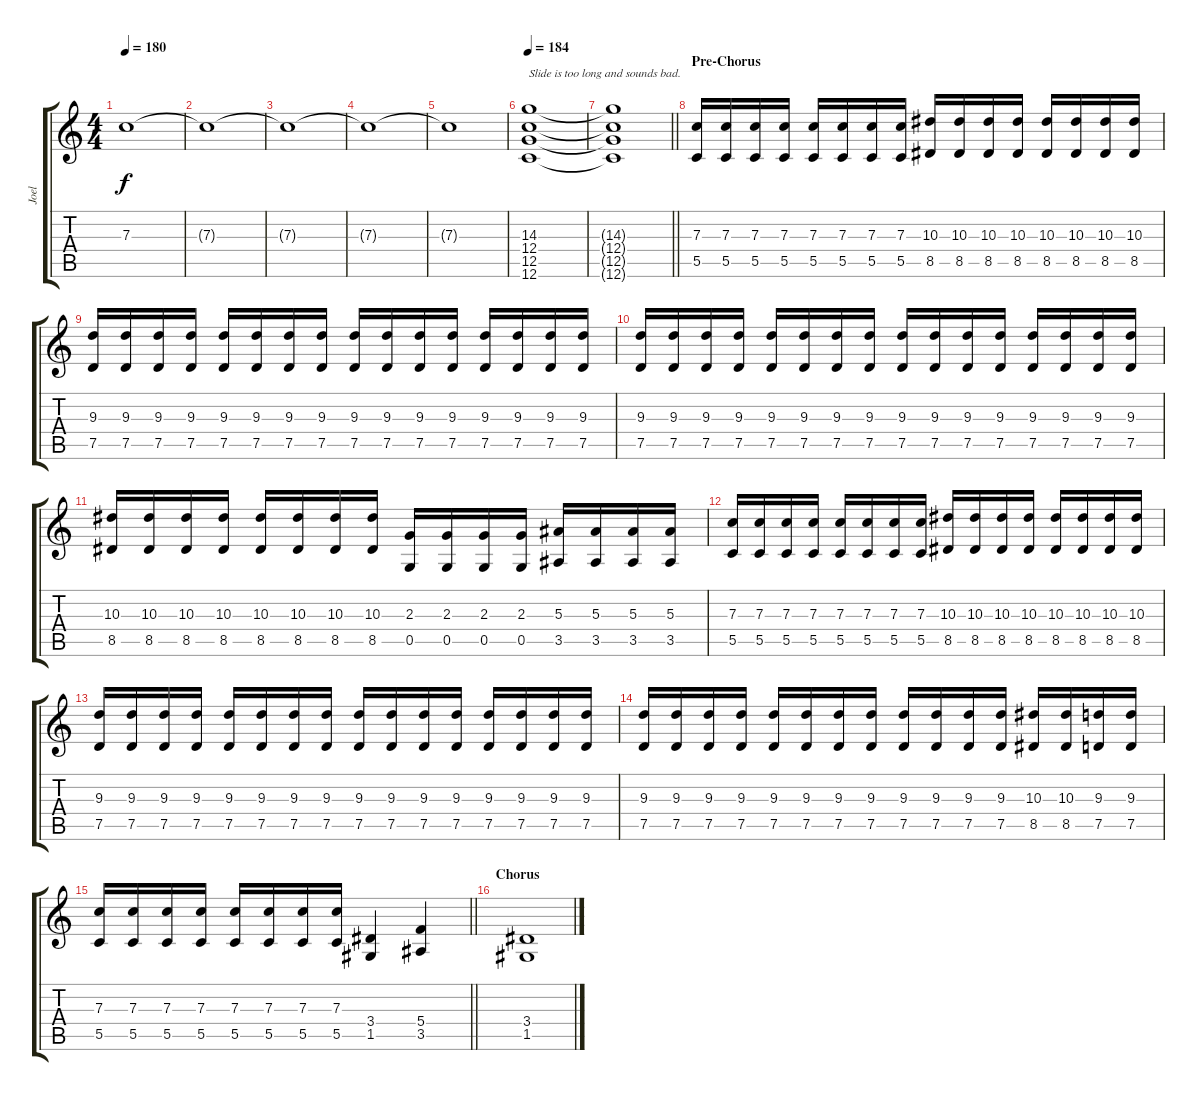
\track ("Joel" "Joel") {instrument distortionguitar}
\staff {score tabs}
\tuning (D4 A3 F3 C3 G2 C2) {hide}
\ts (4 4)
\tempo 180
\clef g2
\ks c
7.3{t}.1{dy f} |
7.3{t}.1 |
7.3{t}.1 |
7.3{t}.1 |
7.3{t}.1 |
\tempo 184
(14.3 12.4 12.5 12.6).1{txt "Slide is too long and sounds bad." volume 16} |
\barLineRight lightlight
(14.3{t} 12.4{t} 12.5{t} 12.6{t}).1 |
\section ("" "Pre-Chorus")
(7.3 5.5).16 (7.3 5.5).16 (7.3 5.5).16 (7.3 5.5).16 (7.3 5.5).16 (7.3 5.5).16 (7.3 5.5).16 (7.3 5.5).16 (10.3 8.5).16 (10.3 8.5).16 (10.3 8.5).16 (10.3 8.5).16 (10.3 8.5).16 (10.3 8.5).16 (10.3 8.5).16 (10.3 8.5).16 |
(9.3 7.5).16 (9.3 7.5).16 (9.3 7.5).16 (9.3 7.5).16 (9.3 7.5).16 (9.3 7.5).16 (9.3 7.5).16 (9.3 7.5).16 (9.3 7.5).16 (9.3 7.5).16 (9.3 7.5).16 (9.3 7.5).16 (9.3 7.5).16 (9.3 7.5).16 (9.3 7.5).16 (9.3 7.5).16 |
(9.3 7.5).16 (9.3 7.5).16 (9.3 7.5).16 (9.3 7.5).16 (9.3 7.5).16 (9.3 7.5).16 (9.3 7.5).16 (9.3 7.5).16 (9.3 7.5).16 (9.3 7.5).16 (9.3 7.5).16 (9.3 7.5).16 (9.3 7.5).16 (9.3 7.5).16 (9.3 7.5).16 (9.3 7.5).16 |
(10.3 8.5).16 (10.3 8.5).16 (10.3 8.5).16 (10.3 8.5).16 (10.3 8.5).16 (10.3 8.5).16 (10.3 8.5).16 (10.3 8.5).16 (2.3 0.5).16 (2.3 0.5).16 (2.3 0.5).16 (2.3 0.5).16 (5.3 3.5).16 (5.3 3.5).16 (5.3 3.5).16 (5.3 3.5).16 |
(7.3 5.5).16 (7.3 5.5).16 (7.3 5.5).16 (7.3 5.5).16 (7.3 5.5).16 (7.3 5.5).16 (7.3 5.5).16 (7.3 5.5).16 (10.3 8.5).16 (10.3 8.5).16 (10.3 8.5).16 (10.3 8.5).16 (10.3 8.5).16 (10.3 8.5).16 (10.3 8.5).16 (10.3 8.5).16 |
(9.3 7.5).16 (9.3 7.5).16 (9.3 7.5).16 (9.3 7.5).16 (9.3 7.5).16 (9.3 7.5).16 (9.3 7.5).16 (9.3 7.5).16 (9.3 7.5).16 (9.3 7.5).16 (9.3 7.5).16 (9.3 7.5).16 (9.3 7.5).16 (9.3 7.5).16 (9.3 7.5).16 (9.3 7.5).16 |
(9.3 7.5).16 (9.3 7.5).16 (9.3 7.5).16 (9.3 7.5).16 (9.3 7.5).16 (9.3 7.5).16 (9.3 7.5).16 (9.3 7.5).16 (9.3 7.5).16 (9.3 7.5).16 (9.3 7.5).16 (9.3 7.5).16 (10.3 8.5).16 (10.3 8.5).16 (9.3 7.5).16 (9.3 7.5).16 |
\barLineRight lightlight
(7.3 5.5).16 (7.3 5.5).16 (7.3 5.5).16 (7.3 5.5).16 (7.3 5.5).16 (7.3 5.5).16 (7.3 5.5).16 (7.3 5.5).16 (3.4 1.5).4 (5.4 3.5).4 |
\section ("" "Chorus")
(3.4 1.5).1
